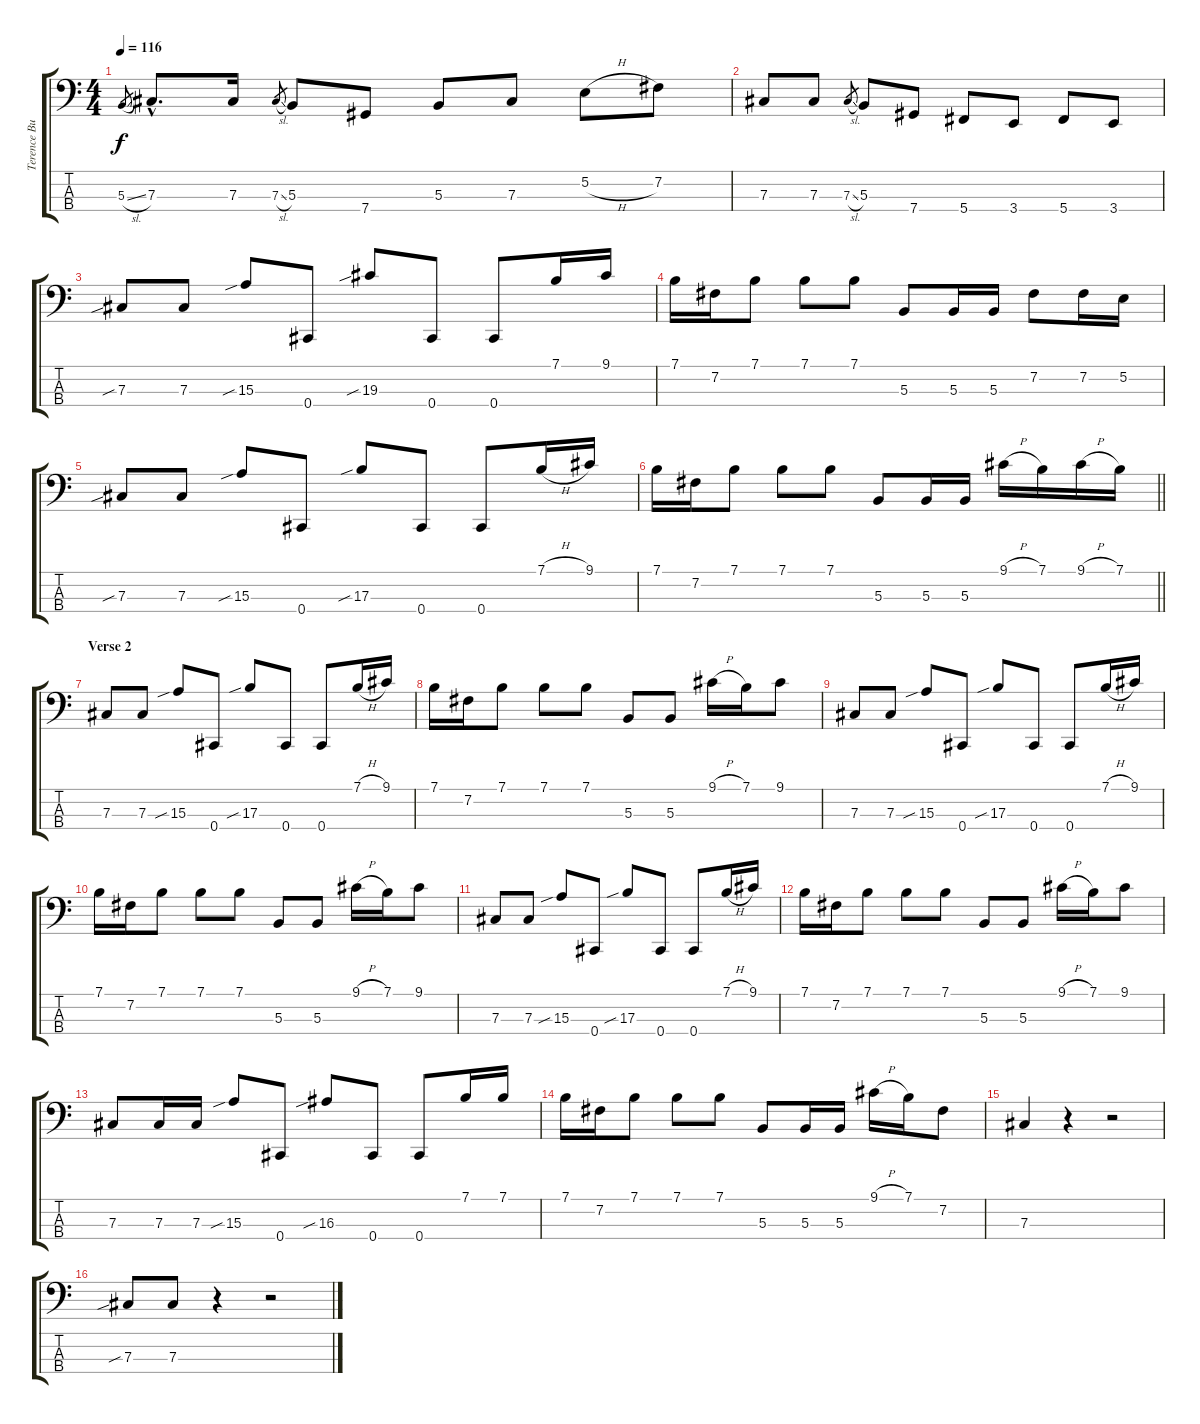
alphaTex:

\track ("Terence Butler" "Terence Bu") {instrument electricbassfinger}
\staff {score tabs}
\tuning (E2 B1 Gb1 Db1) {hide}
\ts (4 4)
\tempo 116
\clef f4
\ks c
5.3{sl}.8{gr dy f} 7.3{hac}.8{d} 7.3.16 7.3{sl}.8{gr} 5.3.8 7.4.8 5.3.8 7.3.8 5.2{h}.8 7.2.8 |
7.3.8 7.3.8 7.3{sl}.8{gr} 5.3.8 7.4.8 5.4.8 3.4.8 5.4.8 3.4.8 |
7.3{sib}.8 7.3.8 15.3{sib}.8 0.4.8 19.3{sib}.8 0.4.8 0.4.8 7.1.16 9.1.16 |
7.1.16 7.2.16 7.1.8 7.1.8 7.1.8 5.3.8 5.3.16 5.3.16 7.2.8 7.2.16 5.2.16 |
7.3{sib}.8 7.3.8 15.3{sib}.8 0.4.8 17.3{sib}.8 0.4.8 0.4.8 7.1{h}.16 9.1.16 |
\barLineRight lightlight
7.1.16 7.2.16 7.1.8 7.1.8 7.1.8 5.3.8 5.3.16 5.3.16 9.1{h}.16 7.1.16 9.1{h}.16 7.1.16 |
\section ("" "Verse 2")
7.3.8 7.3.8 15.3{sib}.8 0.4.8 17.3{sib}.8 0.4.8 0.4.8 7.1{h}.16 9.1.16 |
7.1.16 7.2.16 7.1.8 7.1.8 7.1.8 5.3.8 5.3.8 9.1{h}.16 7.1.16 9.1.8 |
7.3.8 7.3.8 15.3{sib}.8 0.4.8 17.3{sib}.8 0.4.8 0.4.8 7.1{h}.16 9.1.16 |
7.1.16 7.2.16 7.1.8 7.1.8 7.1.8 5.3.8 5.3.8 9.1{h}.16 7.1.16 9.1.8 |
7.3.8 7.3.8 15.3{sib}.8 0.4.8 17.3{sib}.8 0.4.8 0.4.8 7.1{h}.16 9.1.16 |
7.1.16 7.2.16 7.1.8 7.1.8 7.1.8 5.3.8 5.3.8 9.1{h}.16 7.1.16 9.1.8 |
7.3.8 7.3.16 7.3.16 15.3{sib}.8 0.4.8 16.3{sib}.8 0.4.8 0.4.8 7.1.16 7.1.16 |
7.1.16 7.2.16 7.1.8 7.1.8 7.1.8 5.3.8 5.3.16 5.3.16 9.1{h}.16 7.1.16 7.2.8 |
7.3.4 r.4 r.2 |
7.3{sib}.8 7.3.8 r.4 r.2
